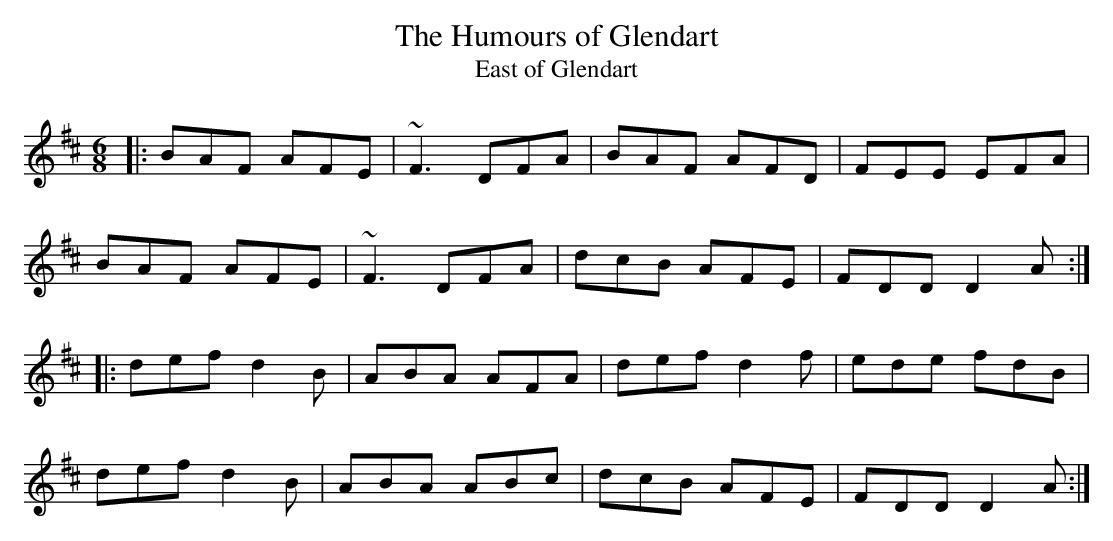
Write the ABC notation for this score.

X:1
T:Humours of Glendart, The
T:East of Glendart
M:6/8
K:D
|:BAF AFE|~F3 DFA|BAF AFD|FEE EFA|
BAF AFE|~F3 DFA|dcB AFE|FDD D2A:|
|:def d2B|ABA AFA|def d2f|ede fdB|
def d2B|ABA ABc|dcB AFE|FDD D2A:|
